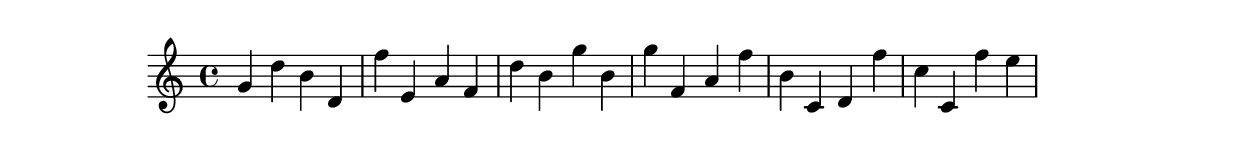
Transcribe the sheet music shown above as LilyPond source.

%% Do not edit this file; it is auto-generated from LSR http://lsr.dsi.unimi.it
%% This file is in the public domain.
\version "2.11.61"

\header {
  lsrtags = "pitches"

  texidoces = "
Este fragmento de código basado en Scheme genera
24 notas aleatorias (o tantas como se necesiten), basándose en la
hora actual (o en cualquier número pseudo-aleatorio que se
especifique en su lugar, para obtener las mismas notas aleatorias
cada vez): es decir, para obtener distintos patrones de notas,
sólo tiene que modificar este número.

"
  doctitlees = "Generación de notas aleatorias"

  texidoc = "
This Scheme-based snippet generates 24 random notes (or as many as
required), based on the current time (or any randomish number specified
instead, in order to obtain the same random notes each time): i.e., to
get different random note patterns, just change this number.

"
  doctitle = "Generating random notes"
} % begin verbatim
\score {
  { #(let ((random-state (seed->random-state (current-time))))
    (ly:export
     (make-music 'SequentialMusic 'elements
      (map (lambda x
           (let ((idx (random 12 random-state)))
            (make-music 'EventChord
             'elements (list (make-music 'NoteEvent
                              'duration (ly:make-duration 2 0 1 1)
                              'pitch (ly:make-pitch (quotient idx 7)
                                      (remainder idx 7)
                                      0))))))
       (make-list 24)))))
  }
}
